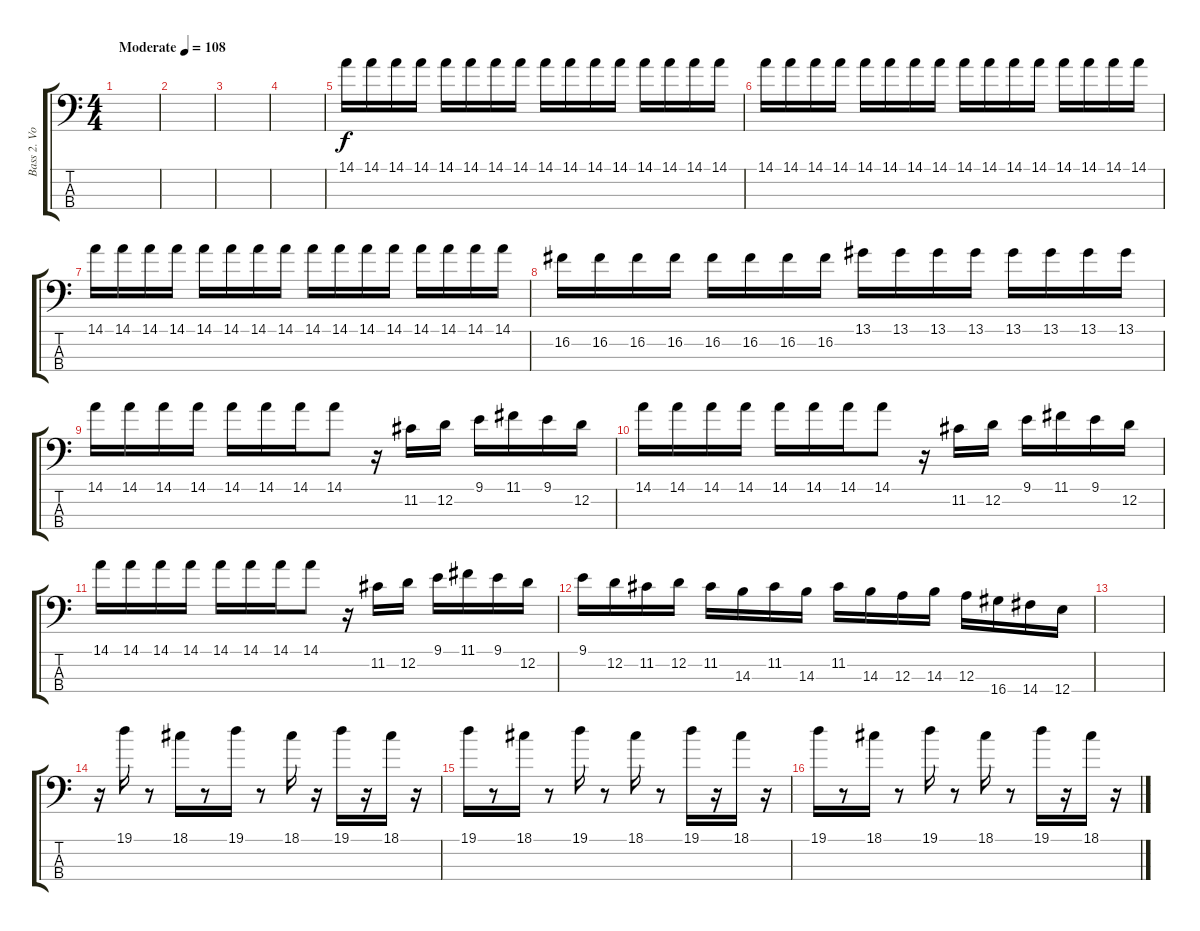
\track ("Bass 2. Voice" "Bass 2. Vo") {instrument electricbasspick}
\staff {score tabs}
\tuning (G2 D2 A1 E1) {hide}
\ts (4 4)
\tempo (108 "Moderate")
\clef f4
\ks c
|
|
|
|
14.1.16 14.1.16 14.1.16 14.1.16 14.1.16 14.1.16 14.1.16 14.1.16 14.1.16 14.1.16 14.1.16 14.1.16 14.1.16 14.1.16 14.1.16 14.1.16 |
14.1.16 14.1.16 14.1.16 14.1.16 14.1.16 14.1.16 14.1.16 14.1.16 14.1.16 14.1.16 14.1.16 14.1.16 14.1.16 14.1.16 14.1.16 14.1.16 |
14.1.16 14.1.16 14.1.16 14.1.16 14.1.16 14.1.16 14.1.16 14.1.16 14.1.16 14.1.16 14.1.16 14.1.16 14.1.16 14.1.16 14.1.16 14.1.16 |
16.2.16 16.2.16 16.2.16 16.2.16 16.2.16 16.2.16 16.2.16 16.2.16 13.1.16 13.1.16 13.1.16 13.1.16 13.1.16 13.1.16 13.1.16 13.1.16 |
14.1.16 14.1.16 14.1.16 14.1.16 14.1.16 14.1.16 14.1.16 14.1.8 r.16 11.2.16 12.2.16 9.1.16 11.1.16 9.1.16 12.2.16 |
14.1.16 14.1.16 14.1.16 14.1.16 14.1.16 14.1.16 14.1.16 14.1.8 r.16 11.2.16 12.2.16 9.1.16 11.1.16 9.1.16 12.2.16 |
14.1.16 14.1.16 14.1.16 14.1.16 14.1.16 14.1.16 14.1.16 14.1.8 r.16 11.2.16 12.2.16 9.1.16 11.1.16 9.1.16 12.2.16 |
9.1.16 12.2.16 11.2.16 12.2.16 11.2.16 14.3.16 11.2.16 14.3.16 11.2.16 14.3.16 12.3.16 14.3.16 12.3.16 16.4.16 14.4.16 12.4.16 |
|
r.16 19.1.16 r.8 18.1.16 r.8 19.1.16 r.8 18.1.16 r.16 19.1.16 r.16 18.1.16 r.16 |
19.1.16 r.8 18.1.16 r.8 19.1.16 r.8 18.1.16 r.8 19.1.16 r.16 18.1.16 r.16 |
19.1.16 r.8 18.1.16 r.8 19.1.16 r.8 18.1.16 r.8 19.1.16 r.16 18.1.16 r.16
